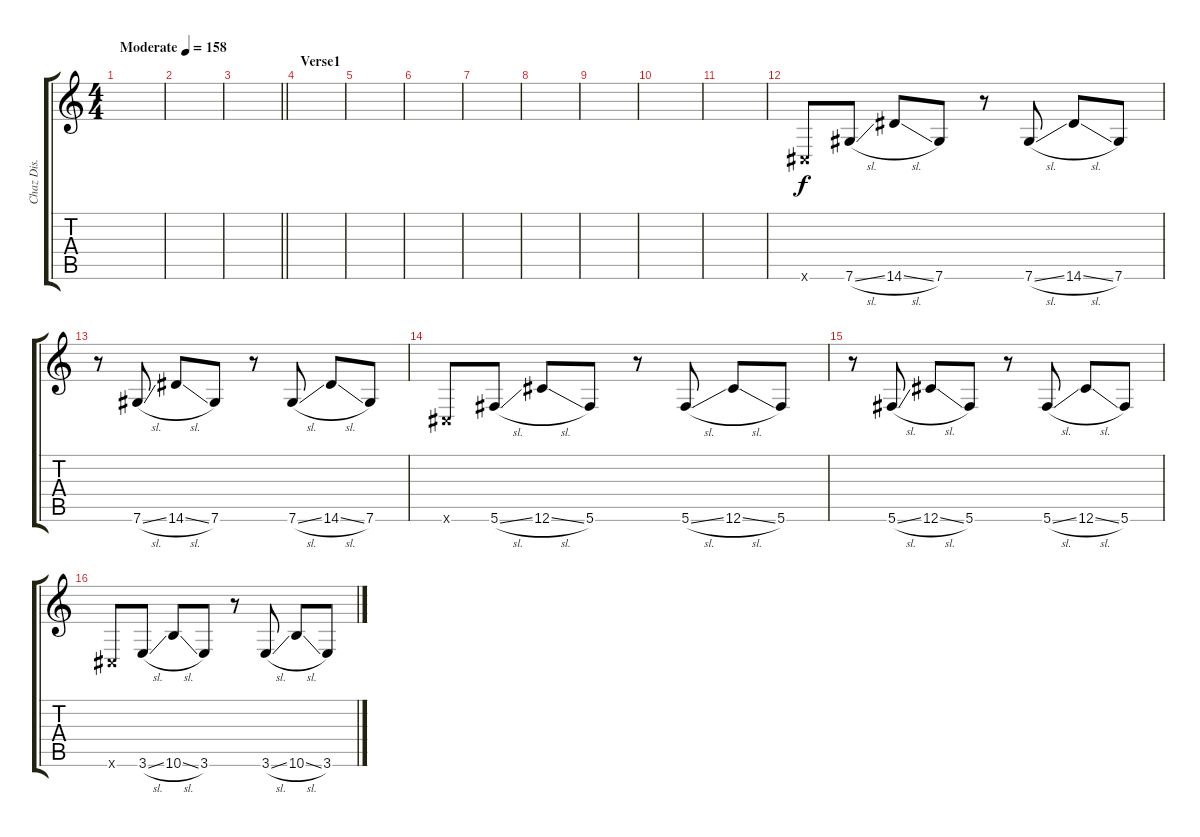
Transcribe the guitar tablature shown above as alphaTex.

\track ("Chaz Dis." "Chaz Dis.") {instrument distortionguitar}
\staff {score tabs}
\tuning (Eb4 Bb3 Gb3 Db3 Ab2 Db2) {hide}
\ts (4 4)
\tempo (158 "Moderate")
\clef g2
\ks c
|
|
\barLineRight lightlight
|
\section ("" "Verse1")
|
|
|
|
|
|
|
|
0.6{x}.8 7.6{sl}.8 14.6{sl}.8 7.6.8 r.8 7.6{sl}.8 14.6{sl}.8 7.6.8 |
r.8 7.6{sl}.8 14.6{sl}.8 7.6.8 r.8 7.6{sl}.8 14.6{sl}.8 7.6.8 |
0.6{x}.8 5.6{sl}.8 12.6{sl}.8 5.6.8 r.8 5.6{sl}.8 12.6{sl}.8 5.6.8 |
r.8 5.6{sl}.8 12.6{sl}.8 5.6.8 r.8 5.6{sl}.8 12.6{sl}.8 5.6.8 |
0.6{x}.8 3.6{sl}.8 10.6{sl}.8 3.6.8 r.8 3.6{sl}.8 10.6{sl}.8 3.6.8
